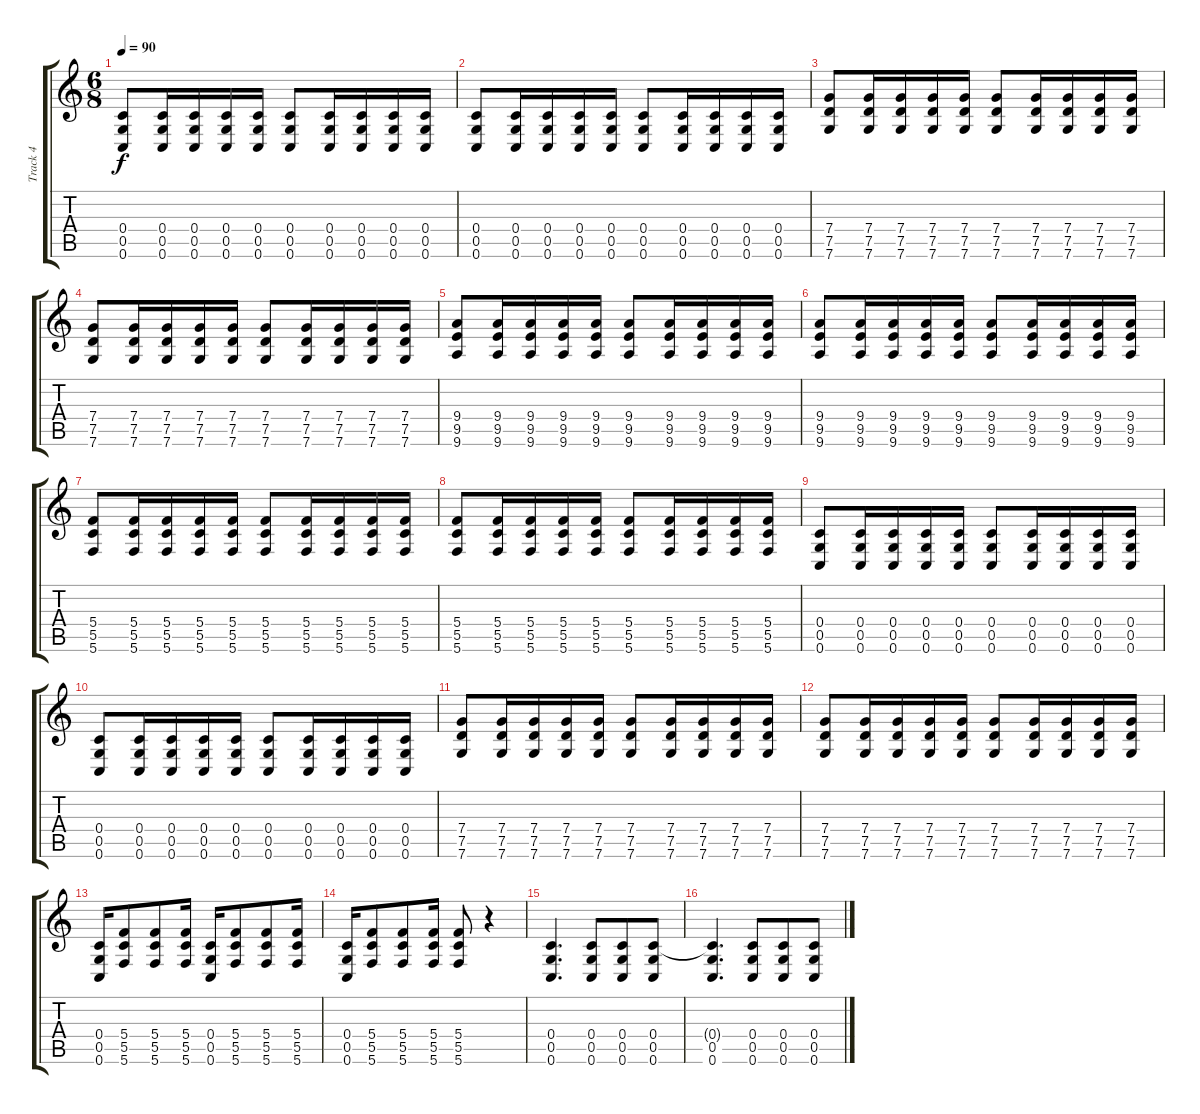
\track ("Track 4" "Track 4") {instrument distortionguitar}
\staff {score tabs}
\tuning (D4 A3 F3 C3 G2 C2) {hide}
\ts (6 8)
\tempo 90
\clef g2
\ks c
(0.4 0.5 0.6).8{dy f} (0.4 0.5 0.6).16 (0.4 0.5 0.6).16 (0.4 0.5 0.6).16 (0.4 0.5 0.6).16 (0.4 0.5 0.6).8 (0.4 0.5 0.6).16 (0.4 0.5 0.6).16 (0.4 0.5 0.6).16 (0.4 0.5 0.6).16 |
(0.4 0.5 0.6).8 (0.4 0.5 0.6).16 (0.4 0.5 0.6).16 (0.4 0.5 0.6).16 (0.4 0.5 0.6).16 (0.4 0.5 0.6).8 (0.4 0.5 0.6).16 (0.4 0.5 0.6).16 (0.4 0.5 0.6).16 (0.4 0.5 0.6).16 |
(7.4 7.5 7.6).8 (7.4 7.5 7.6).16 (7.4 7.5 7.6).16 (7.4 7.5 7.6).16 (7.4 7.5 7.6).16 (7.4 7.5 7.6).8 (7.4 7.5 7.6).16 (7.4 7.5 7.6).16 (7.4 7.5 7.6).16 (7.4 7.5 7.6).16 |
(7.4 7.5 7.6).8 (7.4 7.5 7.6).16 (7.4 7.5 7.6).16 (7.4 7.5 7.6).16 (7.4 7.5 7.6).16 (7.4 7.5 7.6).8 (7.4 7.5 7.6).16 (7.4 7.5 7.6).16 (7.4 7.5 7.6).16 (7.4 7.5 7.6).16 |
(9.4 9.5 9.6).8 (9.4 9.5 9.6).16 (9.4 9.5 9.6).16 (9.4 9.5 9.6).16 (9.4 9.5 9.6).16 (9.4 9.5 9.6).8 (9.4 9.5 9.6).16 (9.4 9.5 9.6).16 (9.4 9.5 9.6).16 (9.4 9.5 9.6).16 |
(9.4 9.5 9.6).8 (9.4 9.5 9.6).16 (9.4 9.5 9.6).16 (9.4 9.5 9.6).16 (9.4 9.5 9.6).16 (9.4 9.5 9.6).8 (9.4 9.5 9.6).16 (9.4 9.5 9.6).16 (9.4 9.5 9.6).16 (9.4 9.5 9.6).16 |
(5.4 5.5 5.6).8 (5.4 5.5 5.6).16 (5.4 5.5 5.6).16 (5.4 5.5 5.6).16 (5.4 5.5 5.6).16 (5.4 5.5 5.6).8 (5.4 5.5 5.6).16 (5.4 5.5 5.6).16 (5.4 5.5 5.6).16 (5.4 5.5 5.6).16 |
(5.4 5.5 5.6).8 (5.4 5.5 5.6).16 (5.4 5.5 5.6).16 (5.4 5.5 5.6).16 (5.4 5.5 5.6).16 (5.4 5.5 5.6).8 (5.4 5.5 5.6).16 (5.4 5.5 5.6).16 (5.4 5.5 5.6).16 (5.4 5.5 5.6).16 |
(0.4 0.5 0.6).8 (0.4 0.5 0.6).16 (0.4 0.5 0.6).16 (0.4 0.5 0.6).16 (0.4 0.5 0.6).16 (0.4 0.5 0.6).8 (0.4 0.5 0.6).16 (0.4 0.5 0.6).16 (0.4 0.5 0.6).16 (0.4 0.5 0.6).16 |
(0.4 0.5 0.6).8 (0.4 0.5 0.6).16 (0.4 0.5 0.6).16 (0.4 0.5 0.6).16 (0.4 0.5 0.6).16 (0.4 0.5 0.6).8 (0.4 0.5 0.6).16 (0.4 0.5 0.6).16 (0.4 0.5 0.6).16 (0.4 0.5 0.6).16 |
(7.4 7.5 7.6).8 (7.4 7.5 7.6).16 (7.4 7.5 7.6).16 (7.4 7.5 7.6).16 (7.4 7.5 7.6).16 (7.4 7.5 7.6).8 (7.4 7.5 7.6).16 (7.4 7.5 7.6).16 (7.4 7.5 7.6).16 (7.4 7.5 7.6).16 |
(7.4 7.5 7.6).8 (7.4 7.5 7.6).16 (7.4 7.5 7.6).16 (7.4 7.5 7.6).16 (7.4 7.5 7.6).16 (7.4 7.5 7.6).8 (7.4 7.5 7.6).16 (7.4 7.5 7.6).16 (7.4 7.5 7.6).16 (7.4 7.5 7.6).16 |
(0.4 0.5 0.6).16 (5.4 5.5 5.6).8 (5.4 5.5 5.6).8 (5.4 5.5 5.6).16 (0.4 0.5 0.6).16 (5.4 5.5 5.6).8 (5.4 5.5 5.6).8 (5.4 5.5 5.6).16 |
(0.4 0.5 0.6).16 (5.4 5.5 5.6).8 (5.4 5.5 5.6).8 (5.4 5.5 5.6).16 (5.4 5.5 5.6).8 r.4 |
(0.4 0.5 0.6).4{d} (0.4 0.5 0.6).8 (0.4 0.5 0.6).8 (0.4 0.5 0.6).8 |
(0.4{t} 0.5 0.6).4{d} (0.4 0.5 0.6).8 (0.4 0.5 0.6).8 (0.4 0.5 0.6).8
